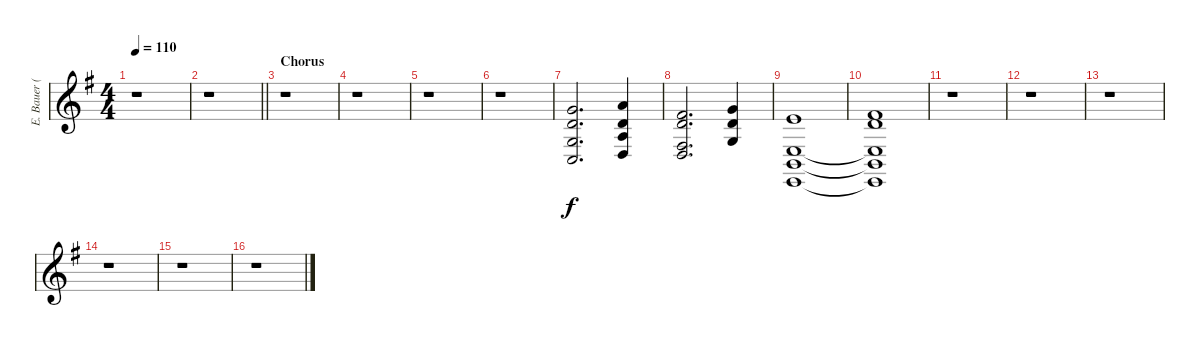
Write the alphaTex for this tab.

\track ("E. Bauer (Keyboard)" "E. Bauer (") {instrument acousticgrandpiano}
\staff {score}
\tuning (E4 B3 G3 D3 A2 E2) {hide}
\ts (4 4)
\tempo 110
\clef g2
\ks eminor
r.1{dy f} |
\barLineRight lightlight
r.1 |
\section ("" "Chorus")
r.1 |
r.1 |
r.1 |
r.1 |
(3.1 3.2 0.3 3.5).2{d instrument choiraahs} (5.1 3.2 2.3 0.4).4 |
(2.1 3.2 4.4 5.5).2{d} (3.1 3.2 0.3).4 |
(0.1 2.4 2.5 0.6).1 |
(7.2 7.3 2.4{t} 2.5{t} 0.6{t}).1 |
r.1 |
r.1 |
r.1 |
r.1 |
r.1 |
r.1
